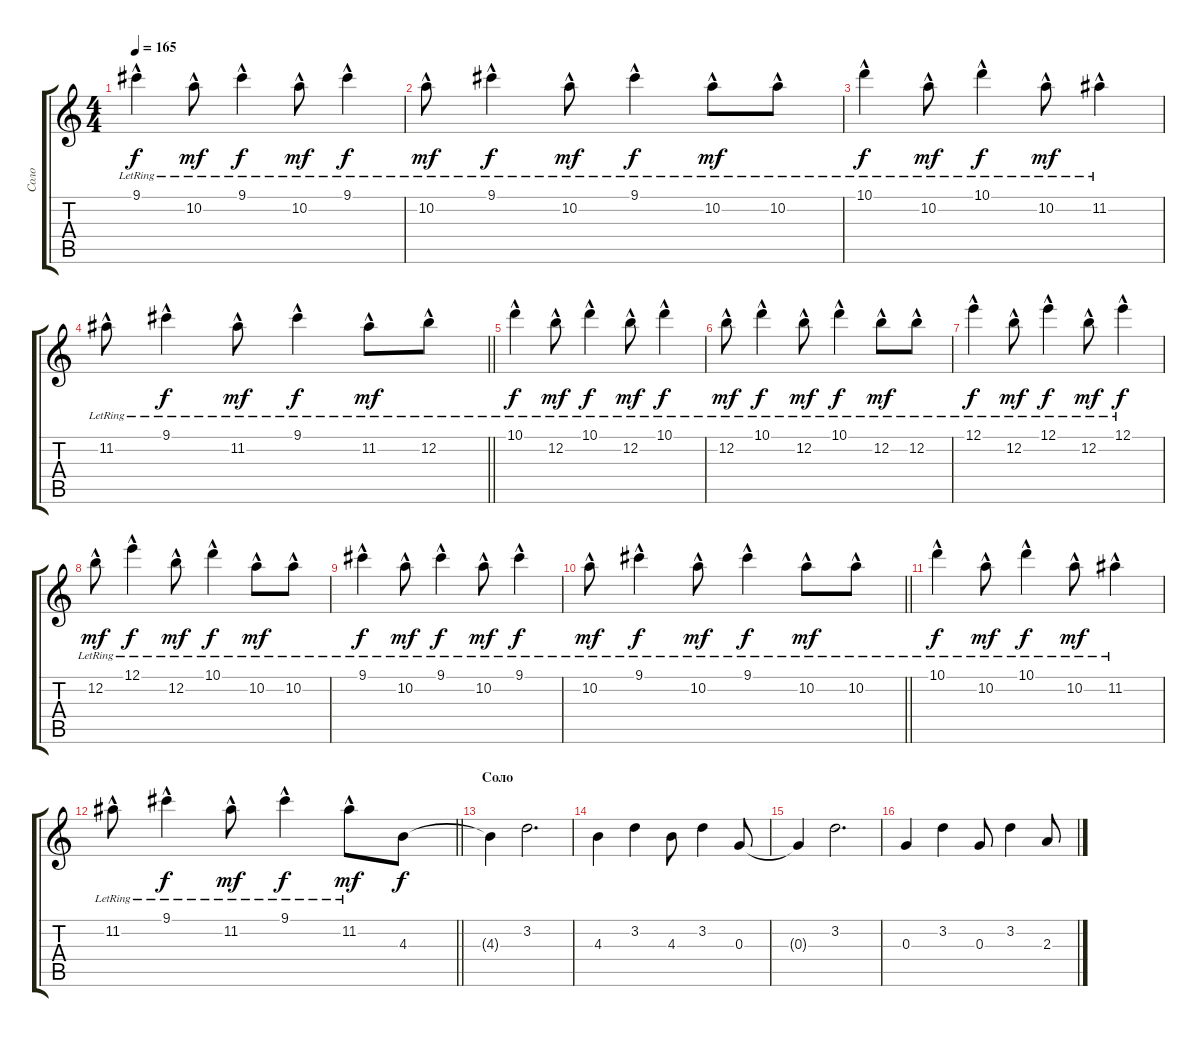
\track ("Соло" "Соло") {instrument acousticguitarsteel}
\staff {score tabs}
\tuning (E4 B3 G3 D3 A2 E2) {hide}
\ts (4 4)
\tempo 165
\clef g2
\ks c
9.1{hac lr}.4{dy f} 10.2{hac lr}.8{dy mf} 9.1{hac lr}.4{dy f} 10.2{hac lr}.8{dy mf} 9.1{hac lr}.4{dy f} |
10.2{hac lr}.8{dy mf} 9.1{hac lr}.4{dy f} 10.2{hac lr}.8{dy mf} 9.1{hac lr}.4{dy f} 10.2{hac lr}.8{dy mf} 10.2{hac lr}.8 |
10.1{hac lr}.4{dy f} 10.2{hac lr}.8{dy mf} 10.1{hac lr}.4{dy f} 10.2{hac lr}.8{dy mf} 11.2{hac lr}.4 |
\barLineRight lightlight
11.2{hac lr}.8 9.1{hac lr}.4{dy f} 11.2{hac lr}.8{dy mf} 9.1{hac lr}.4{dy f} 11.2{hac lr}.8{dy mf} 12.2{hac lr}.8 |
10.1{hac lr}.4{dy f} 12.2{hac lr}.8{dy mf} 10.1{hac lr}.4{dy f} 12.2{hac lr}.8{dy mf} 10.1{hac lr}.4{dy f} |
12.2{hac lr}.8{dy mf} 10.1{hac lr}.4{dy f} 12.2{hac lr}.8{dy mf} 10.1{hac lr}.4{dy f} 12.2{hac lr}.8{dy mf} 12.2{hac lr}.8 |
12.1{hac lr}.4{dy f} 12.2{hac lr}.8{dy mf} 12.1{hac lr}.4{dy f} 12.2{hac lr}.8{dy mf} 12.1{hac lr}.4{dy f} |
12.2{hac lr}.8{dy mf} 12.1{hac lr}.4{dy f} 12.2{hac lr}.8{dy mf} 10.1{hac lr}.4{dy f} 10.2{hac lr}.8{dy mf} 10.2{hac lr}.8 |
9.1{hac lr}.4{dy f} 10.2{hac lr}.8{dy mf} 9.1{hac lr}.4{dy f} 10.2{hac lr}.8{dy mf} 9.1{hac lr}.4{dy f} |
\barLineRight lightlight
10.2{hac lr}.8{dy mf} 9.1{hac lr}.4{dy f} 10.2{hac lr}.8{dy mf} 9.1{hac lr}.4{dy f} 10.2{hac lr}.8{dy mf} 10.2{hac lr}.8 |
10.1{hac lr}.4{dy f} 10.2{hac lr}.8{dy mf} 10.1{hac lr}.4{dy f} 10.2{hac lr}.8{dy mf} 11.2{hac lr}.4 |
\barLineRight lightlight
11.2{hac lr}.8 9.1{hac lr}.4{dy f} 11.2{hac lr}.8{dy mf} 9.1{hac lr}.4{dy f} 11.2{hac lr}.8{dy mf} 4.3.8{dy f} |
\section ("" "Соло")
4.3{t}.4 3.2.2{d} |
4.3.4 3.2.4 4.3.8 3.2.4 0.3.8 |
0.3{t}.4 3.2.2{d} |
0.3.4 3.2.4 0.3.8 3.2.4 2.3.8
